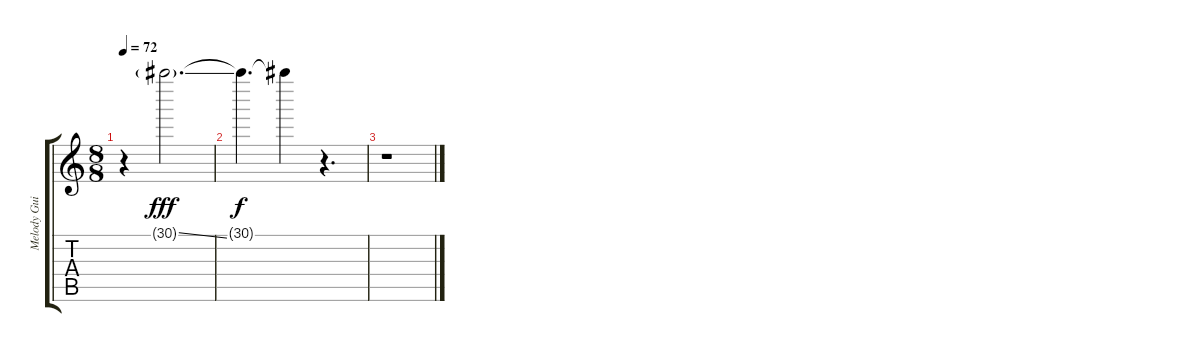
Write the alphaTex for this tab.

\track ("Melody Guitar delay" "Melody Gui") {instrument distortionguitar}
\staff {score tabs}
\tuning (E4 B3 G3 D3 A2 E2) {hide}
\ts (8 8)
\tempo 72
\clef g2
\ks c
r.4{dy f} 30.1{ss g}.2{d dy fff} |
30.1{t}.4{d dy f} 30.1{t}.4 r.4{d} |
r.1
